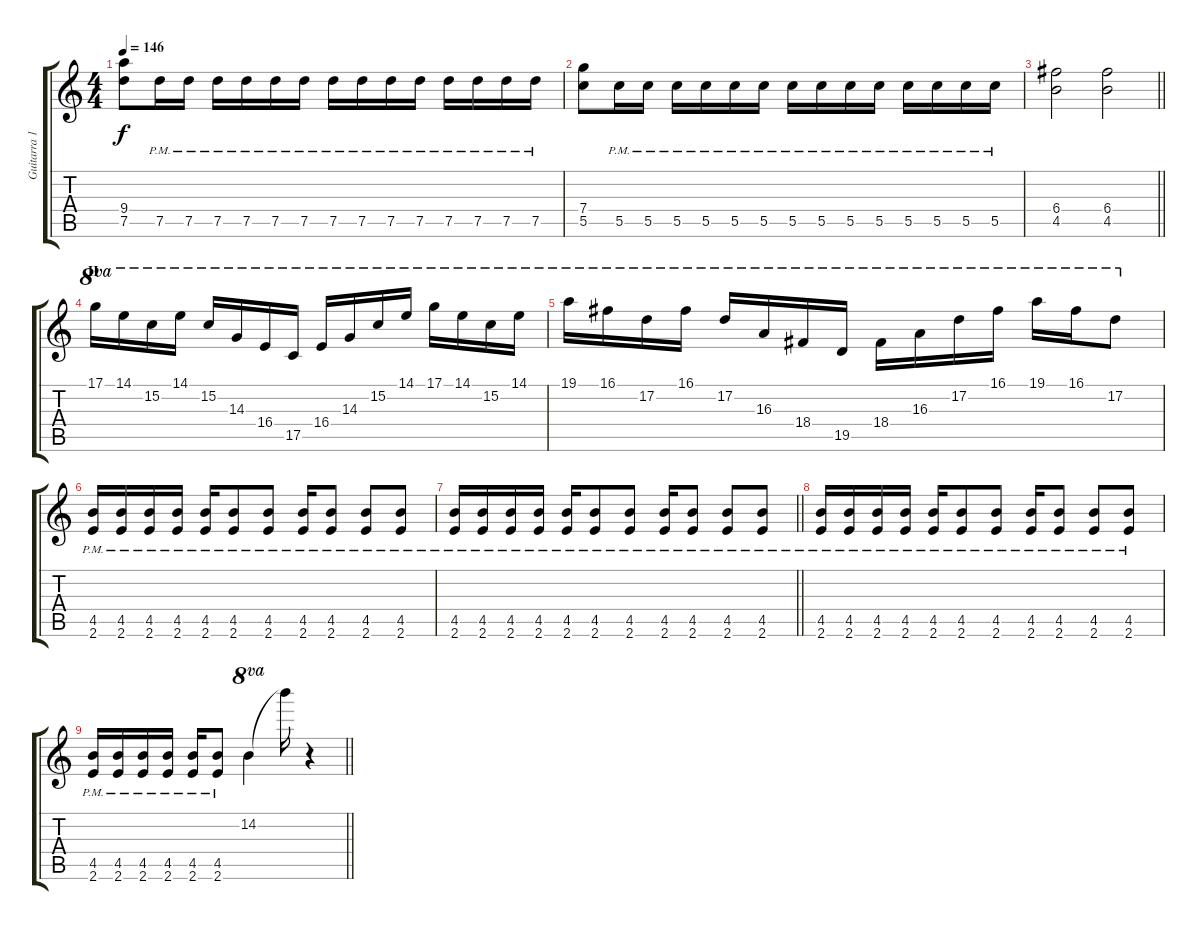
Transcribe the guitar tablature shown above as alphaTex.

\track ("Guitarra 1" "Guitarra 1") {instrument distortionguitar}
\staff {score tabs}
\tuning (D4 A3 F3 C3 G2 D2) {hide}
\ts (4 4)
\tempo 146
\clef g2
\ks c
(9.4 7.5).8{ot 8vb dy f} 7.5{pm}.16{ot 8vb} 7.5{pm}.16{ot 8vb} 7.5{pm}.16{ot 8vb} 7.5{pm}.16{ot 8vb} 7.5{pm}.16{ot 8vb} 7.5{pm}.16{ot 8vb} 7.5{pm}.16{ot 8vb} 7.5{pm}.16{ot 8vb} 7.5{pm}.16{ot 8vb} 7.5{pm}.16{ot 8vb} 7.5{pm}.16{ot 8vb} 7.5{pm}.16{ot 8vb} 7.5{pm}.16{ot 8vb} 7.5{pm}.16{ot 8vb} |
(7.4 5.5).8{ot 8vb} 5.5{pm}.16{ot 8vb} 5.5{pm}.16{ot 8vb} 5.5{pm}.16{ot 8vb} 5.5{pm}.16{ot 8vb} 5.5{pm}.16{ot 8vb} 5.5{pm}.16{ot 8vb} 5.5{pm}.16{ot 8vb} 5.5{pm}.16{ot 8vb} 5.5{pm}.16{ot 8vb} 5.5{pm}.16{ot 8vb} 5.5{pm}.16{ot 8vb} 5.5{pm}.16{ot 8vb} 5.5{pm}.16{ot 8vb} 5.5{pm}.16{ot 8vb} |
\barLineRight lightlight
(6.4 4.5).2{ot 8vb} (6.4 4.5).2{ot 8vb} |
\section ("" "II")
17.1.16{ot 8va} 14.1.16{ot 8va} 15.2.16{ot 8va} 14.1.16{ot 8va} 15.2.16{ot 8va} 14.3.16{ot 8va} 16.4.16{ot 8va} 17.5.16{ot 8va} 16.4.16{ot 8va} 14.3.16{ot 8va} 15.2.16{ot 8va} 14.1.16{ot 8va} 17.1.16{ot 8va} 14.1.16{ot 8va} 15.2.16{ot 8va} 14.1.16{ot 8va} |
19.1.16{ot 8va} 16.1.16{ot 8va} 17.2.16{ot 8va} 16.1.16{ot 8va} 17.2.16{ot 8va} 16.3.16{ot 8va} 18.4.16{ot 8va} 19.5.16{ot 8va} 18.4.16{ot 8va} 16.3.16{ot 8va} 17.2.16{ot 8va} 16.1.16{ot 8va} 19.1.16{ot 8va} 16.1.16{ot 8va} 17.2.8{ot 8va} |
(4.5{pm} 2.6{pm}).16{ot 8vb} (4.5{pm} 2.6{pm}).16{ot 8vb} (4.5{pm} 2.6{pm}).16{ot 8vb} (4.5{pm} 2.6{pm}).16{ot 8vb} (4.5{pm} 2.6{pm}).16{ot 8vb} (4.5{pm} 2.6{pm}).8{ot 8vb} (4.5{pm} 2.6{pm}).8{ot 8vb} (4.5{pm} 2.6{pm}).16{ot 8vb} (4.5{pm} 2.6{pm}).8{ot 8vb} (4.5{pm} 2.6{pm}).8{ot 8vb} (4.5{pm} 2.6{pm}).8{ot 8vb} |
\barLineRight lightlight
(4.5{pm} 2.6{pm}).16{ot 8vb} (4.5{pm} 2.6{pm}).16{ot 8vb} (4.5{pm} 2.6{pm}).16{ot 8vb} (4.5{pm} 2.6{pm}).16{ot 8vb} (4.5{pm} 2.6{pm}).16{ot 8vb} (4.5{pm} 2.6{pm}).8{ot 8vb} (4.5{pm} 2.6{pm}).8{ot 8vb} (4.5{pm} 2.6{pm}).16{ot 8vb} (4.5{pm} 2.6{pm}).8{ot 8vb} (4.5{pm} 2.6{pm}).8{ot 8vb} (4.5{pm} 2.6{pm}).8{ot 8vb} |
(4.5{pm} 2.6{pm}).16{ot 8vb} (4.5{pm} 2.6{pm}).16{ot 8vb} (4.5{pm} 2.6{pm}).16{ot 8vb} (4.5{pm} 2.6{pm}).16{ot 8vb} (4.5{pm} 2.6{pm}).16{ot 8vb} (4.5{pm} 2.6{pm}).8{ot 8vb} (4.5{pm} 2.6{pm}).8{ot 8vb} (4.5{pm} 2.6{pm}).16{ot 8vb} (4.5{pm} 2.6{pm}).8{ot 8vb} (4.5{pm} 2.6{pm}).8{ot 8vb} (4.5{pm} 2.6{pm}).8{ot 8vb} |
\barLineRight lightlight
(4.5{pm} 2.6{pm}).16{ot 8vb} (4.5{pm} 2.6{pm}).16{ot 8vb} (4.5{pm} 2.6{pm}).16{ot 8vb} (4.5{pm} 2.6{pm}).16{ot 8vb} (4.5{pm} 2.6{pm}).16{ot 8vb} (4.5{pm} 2.6{pm}).8{ot 8vb} 14.2.4{ot 8va} 14.2{t}.16{ot 8vb} r.4{ot 8vb}
